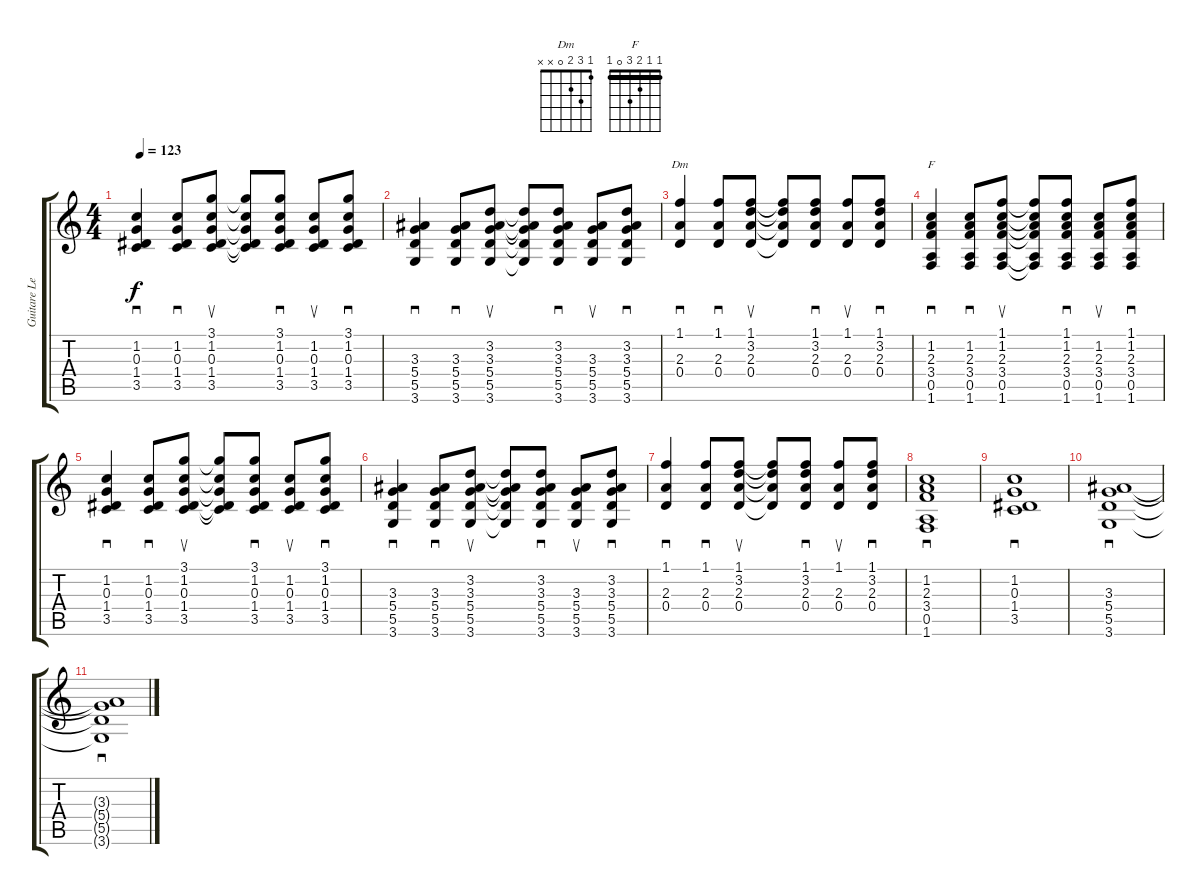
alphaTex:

\track ("Guitare Lead" "Guitare Le") {instrument electricguitarclean}
\staff {score tabs}
\tuning (E4 B3 G3 D3 A2 E2) {hide}
\chord ("Dm" 1 3 2 0 x x)
\chord ("F" 1 1 2 3 0 1) {barre 1}
\ts (4 4)
\tempo 123
\clef g2
\ks c
(1.2 0.3 1.4 3.5).4{sd dy f} (1.2 0.3 1.4 3.5).8{sd} (3.1 1.2 0.3 1.4 3.5).8{su} (3.1{t} 1.2{t} 0.3{t} 1.4{t} 3.5{t}).8 (3.1 1.2 0.3 1.4 3.5).8{sd} (1.2 0.3 1.4 3.5).8{su} (3.1 1.2 0.3 1.4 3.5).8{sd} |
(3.3 5.4 5.5 3.6).4{sd} (3.3 5.4 5.5 3.6).8{sd} (3.2 3.3 5.4 5.5 3.6).8{su} (3.2{t} 3.3{t} 5.4{t} 5.5{t} 3.6{t}).8 (3.2 3.3 5.4 5.5 3.6).8{sd} (3.3 5.4 5.5 3.6).8{su} (3.2 3.3 5.4 5.5 3.6).8{sd} |
(1.1 2.3 0.4).4{sd ch "Dm"} (1.1 2.3 0.4).8{sd} (1.1 3.2 2.3 0.4).8{su} (1.1{t} 3.2{t} 2.3{t} 0.4{t}).8 (1.1 3.2 2.3 0.4).8{sd} (1.1 2.3 0.4).8{su} (1.1 3.2 2.3 0.4).8{sd} |
(1.2 2.3 3.4 0.5 1.6).4{sd ch "F"} (1.2 2.3 3.4 0.5 1.6).8{sd} (1.1 1.2 2.3 3.4 0.5 1.6).8{su} (1.1{t} 1.2{t} 2.3{t} 3.4{t} 0.5{t} 1.6{t}).8 (1.1 1.2 2.3 3.4 0.5 1.6).8{sd} (1.2 2.3 3.4 0.5 1.6).8{su} (1.1 1.2 2.3 3.4 0.5 1.6).8{sd} |
(1.2 0.3 1.4 3.5).4{sd} (1.2 0.3 1.4 3.5).8{sd} (3.1 1.2 0.3 1.4 3.5).8{su} (3.1{t} 1.2{t} 0.3{t} 1.4{t} 3.5{t}).8 (3.1 1.2 0.3 1.4 3.5).8{sd} (1.2 0.3 1.4 3.5).8{su} (3.1 1.2 0.3 1.4 3.5).8{sd} |
(3.3 5.4 5.5 3.6).4{sd} (3.3 5.4 5.5 3.6).8{sd} (3.2 3.3 5.4 5.5 3.6).8{su} (3.2{t} 3.3{t} 5.4{t} 5.5{t} 3.6{t}).8 (3.2 3.3 5.4 5.5 3.6).8{sd} (3.3 5.4 5.5 3.6).8{su} (3.2 3.3 5.4 5.5 3.6).8{sd} |
(1.1 2.3 0.4).4{sd} (1.1 2.3 0.4).8{sd} (1.1 3.2 2.3 0.4).8{su} (1.1{t} 3.2{t} 2.3{t} 0.4{t}).8 (1.1 3.2 2.3 0.4).8{sd} (1.1 2.3 0.4).8{su} (1.1 3.2 2.3 0.4).8{sd} |
(1.2 2.3 3.4 0.5 1.6).1{sd} |
(1.2 0.3 1.4 3.5).1{sd} |
(3.3 5.4 5.5 3.6).1{sd} |
(3.3{t} 5.4{t} 5.5{t} 3.6{t}).1{sd}
